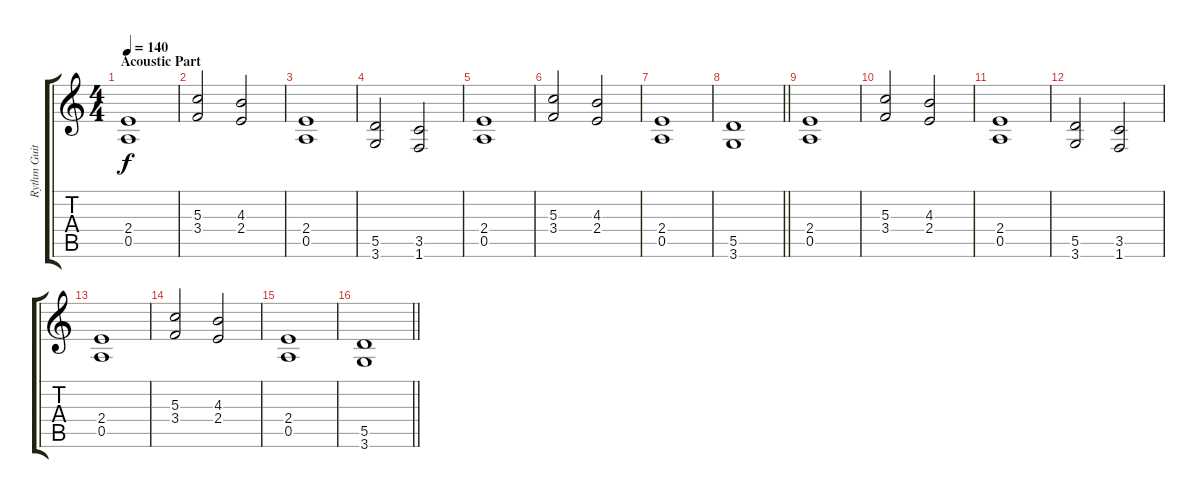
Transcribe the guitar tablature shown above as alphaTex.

\track ("Rythm Guitar" "Rythm Guit") {instrument distortionguitar}
\staff {score tabs}
\tuning (E4 B3 G3 D3 A2 E2) {hide}
\ts (4 4)
\section ("" "Acoustic Part")
\tempo 140
\clef g2
\ks c
(2.4 0.5).1{dy f} |
(5.3 3.4).2 (4.3 2.4).2 |
(2.4 0.5).1 |
(5.5 3.6).2 (3.5 1.6).2 |
(2.4 0.5).1 |
(5.3 3.4).2 (4.3 2.4).2 |
(2.4 0.5).1 |
\barLineRight lightlight
(5.5 3.6).1 |
(2.4 0.5).1 |
(5.3 3.4).2 (4.3 2.4).2 |
(2.4 0.5).1{volume 0} |
(5.5 3.6).2 (3.5 1.6).2 |
(2.4 0.5).1 |
(5.3 3.4).2 (4.3 2.4).2 |
(2.4 0.5).1 |
\barLineRight lightlight
(5.5 3.6).1
